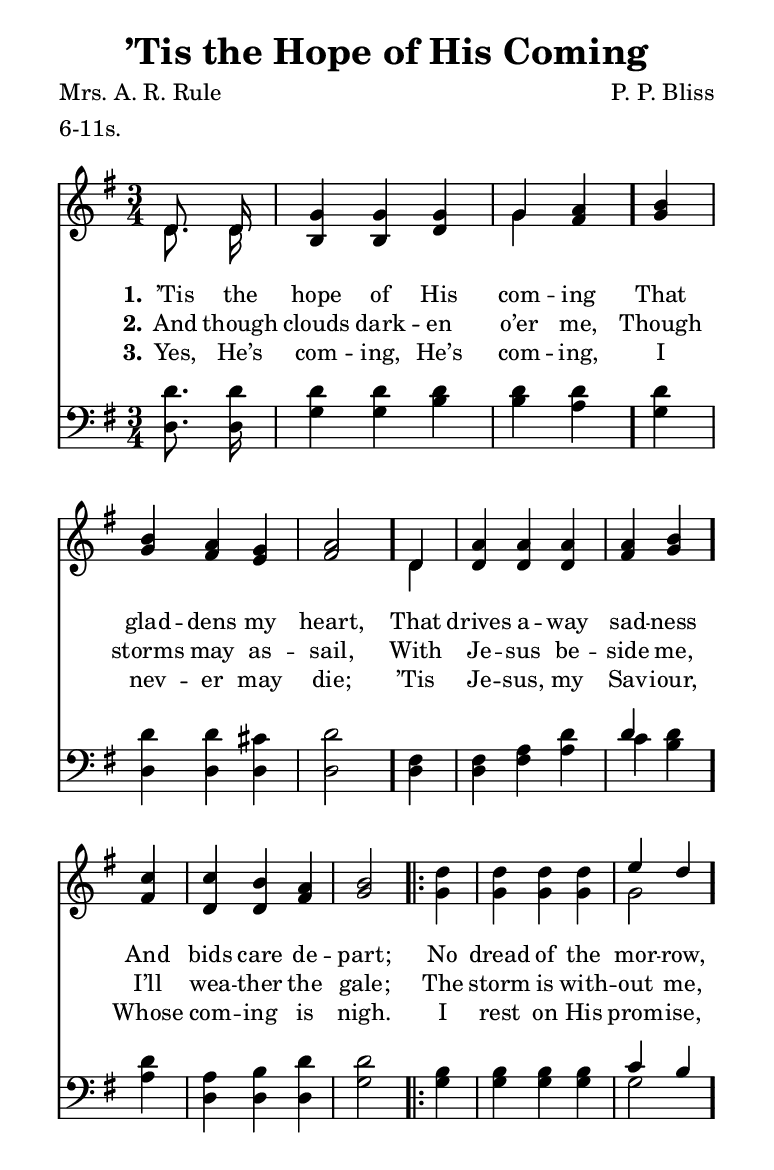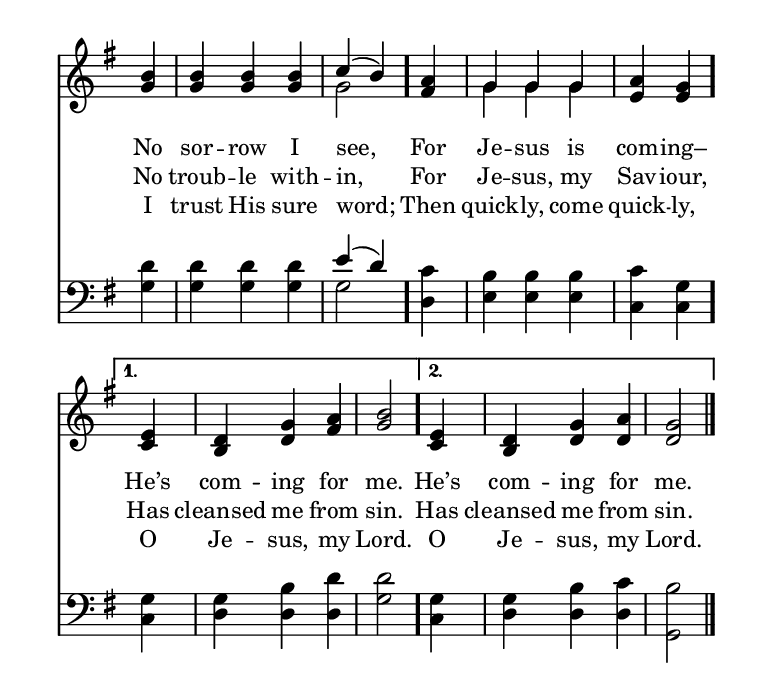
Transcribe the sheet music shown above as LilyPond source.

\include "common/global.ily"
\paper {
  \include "common/paper.ily"
  system-count = #(cond (is-eogsized 4) (#t #f))
}

\header{
  hymnnumber = "200"
  title = "’Tis the Hope of His Coming"
  tunename = "Hallelujah! ’Tis Done"
  meter = "6-11s."
  poet = "Mrs. A. R. Rule"
  composer = "P. P. Bliss"
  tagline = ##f
}

% for fermata in MIDI
ta = { \tempo 4=80 }
tb = { \tempo 4=40 }

global = {
  \include "common/overrides.ily"
  \override Staff.TimeSignature.style = #'numbered
  \time 3/4
  \override Score.MetronomeMark.transparent = ##t % hide all fermata changes too
  \ta
  \key g \major
  \partial 4
  \autoBeamOff
}

notesSoprano = {
\global
\relative c' {

d8. d16 | g4 g g | g a b | b a g | a2 \eogbreak
d,4 | a' a a | a b c | c b a | b2 \eogbreak
\repeat volta 2 { d4 | d d d | e d b | b b b | c( b) \eogbreak a
                  g g g | a g }
\alternative {
  { e4 | d g a | b2 }
  { e,4 | d4 g a | g2 }
}


  \bar "|."

}
}

notesAlto = {
\global
\relative e' {

d8. d16 | b4 b d | g fis g | g fis e | fis2
d4 | d d d | fis g fis | d d fis | g2
\repeat volta 2 { g4 | g g g | g2 g4 | g g g | g2 fis4 |
                  g g g | e e }
\alternative {
  { c4 | b d fis | g2 }
  { c,4 | b d d | d2 }
}


}
}

notesTenor = {
\global
\relative a {

d8. d16 | d4 d d | d d d | d d cis | d2
fis,4 | fis a d | d d d | a b d | d2
\repeat volta 2 { b4 | b b b | c b d | d d d | e( d) c
                  b b b | c g }
\alternative {
  { g4 | g b d | d2 }
  { g,4 | g4 b c | b2 }
}

}
}

notesBass = {
\global
\relative f {

d8. d16 | g4 g b | b a g | d d d | d2
d4 | d fis a | c b a | d, d d | g2
\repeat volta 2 { g4 | g g g | g2 g4 | g g g | g2 d4
                  e e e | c c }
\alternative {
  { c4 | d d d | g2 }
  { c,4 | d d d | g,2 }
}

}
}

wordsA = \lyricmode {
\set stanza = "1."

’Tis the hope of His com -- ing \bar "."
That glad -- dens my heart, \bar "."
That drives a -- way sad -- ness \bar "."
And bids care de -- part; \bar ".|:-||"
No dread of the mor -- row, \bar "."
No sor -- row I see, \bar "."
For Je -- sus is com -- ing– \bar "."
He’s com -- ing for me. \bar "." %{HIDE>%} He’s com -- ing for me. %{<HIDE%}

}

wordsB = \lyricmode {
\set stanza = "2."

And though clouds dark -- en o’er me,
Though storms may as -- sail,
With Je -- sus be -- side me,
I’ll wea -- ther the gale;
The storm is with -- out me,
No troub -- le with -- in,
For Je -- sus, my Sav -- iour,
Has cleansed me from sin. %{HIDE>%} Has cleansed me from sin. %{<HIDE%}

}

wordsC = \lyricmode {
\set stanza = "3."

Yes, He’s com -- ing, He’s com -- ing,
I nev -- er may die;
’Tis Je -- sus, my Sav -- iour,
Whose com -- ing is nigh.
I rest on His prom -- ise,
I trust His sure word;
Then quick -- ly, come quick -- ly,
O Je -- sus, my Lord. %{HIDE>%} O Je -- sus, my Lord. %{<HIDE%}

}

\score {
  \context ChoirStaff <<
    \context Staff = upper <<
      \set Staff.autoBeaming = ##f
      \set ChoirStaff.systemStartDelimiter = #'SystemStartBar
      \set ChoirStaff.printPartCombineTexts = ##f
      \partcombine #'(2 . 9) \notesSoprano \notesAlto
      \context NullVoice = sopranos { \voiceOne << \notesSoprano >> }
      \context NullVoice = altos { \voiceTwo << \notesAlto >> }
      \context Lyrics = one   \lyricsto sopranos \wordsA
      \context Lyrics = two   \lyricsto sopranos \wordsB
      \context Lyrics = three \lyricsto sopranos \wordsC
    >>
    \context Staff = men <<
      \set Staff.autoBeaming = ##f
      \clef bass
      \set ChoirStaff.printPartCombineTexts = ##f
      \partcombine #'(2 . 9) \notesTenor \notesBass
      \context NullVoice = tenors { \voiceOne << \notesTenor >> }
      \context NullVoice = basses { \voiceTwo << \notesBass >> }
    >>
  >>
  \layout {
    \include "common/layout.ily"
  }
}

\score {
  \unfoldRepeats \context ChoirStaff <<
    \context Staff = upper <<
      \context Voice = sopranos { \voiceOne << \notesSoprano >> }
      \context Voice = altos { \voiceTwo << \notesAlto >> }
    >>
    \context Staff = men <<
      \context Voice = tenors { \voiceOne << \notesTenor >> }
      \context Voice = basses { \voiceTwo << \notesBass >> }
    >>
  >>
  \midi{
    \include "common/midi.ily"
  }
}

\version "2.19.49"  % necessary for upgrading to future LilyPond versions.

% vi:set et ts=2 sw=2 ai nocindent syntax=lilypond:
